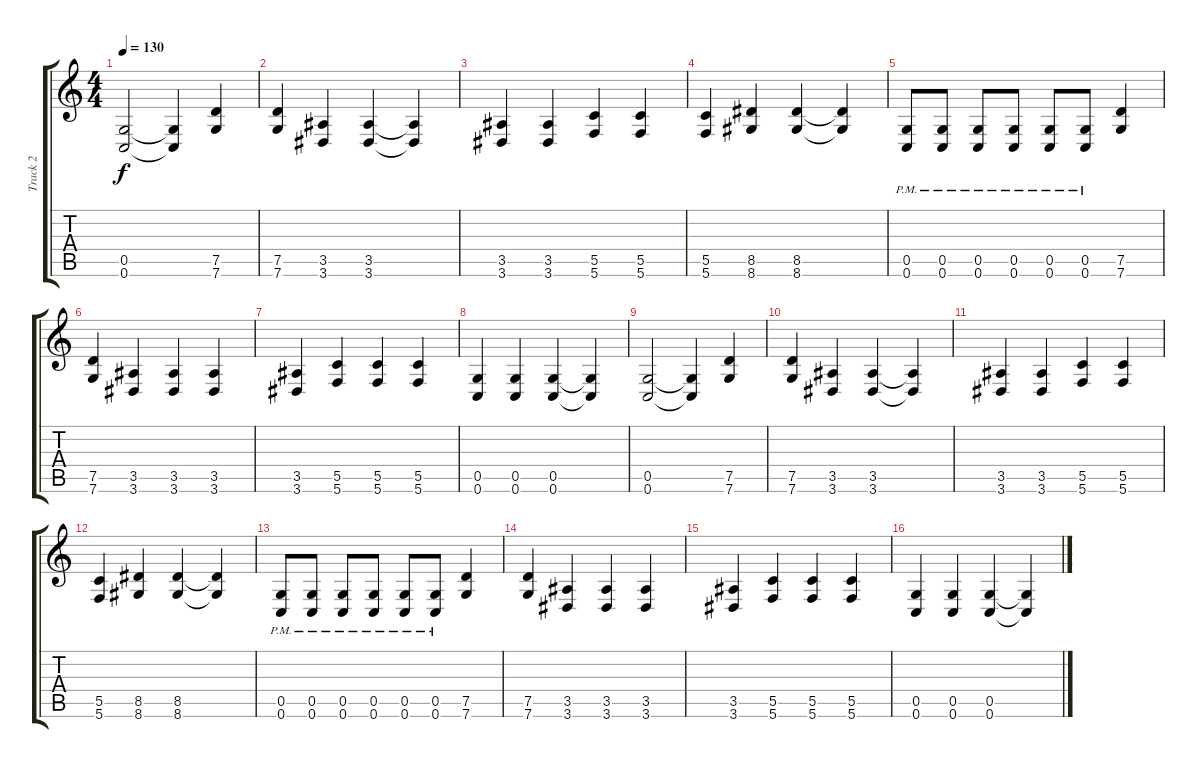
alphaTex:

\track ("Track 2" "Track 2") {instrument distortionguitar}
\staff {score tabs}
\tuning (D4 A3 F3 C3 G2 C2) {hide}
\ts (4 4)
\tempo 130
\clef g2
\ks c
(0.5 0.6).2{dy f} (0.5{t} 0.6{t}).4 (7.5 7.6).4 |
(7.5 7.6).4 (3.5 3.6).4 (3.5 3.6).4 (3.5{t} 3.6{t}).4 |
(3.5 3.6).4 (3.5 3.6).4 (5.5 5.6).4 (5.5 5.6).4 |
(5.5 5.6).4 (8.5 8.6).4 (8.5 8.6).4 (8.5{t} 8.6{t}).4 |
(0.5{pm} 0.6{pm}).8 (0.5{pm} 0.6{pm}).8 (0.5{pm} 0.6{pm}).8 (0.5{pm} 0.6{pm}).8 (0.5{pm} 0.6{pm}).8 (0.5{pm} 0.6{pm}).8 (7.5 7.6).4 |
(7.5 7.6).4 (3.5 3.6).4 (3.5 3.6).4 (3.5 3.6).4 |
(3.5 3.6).4 (5.5 5.6).4 (5.5 5.6).4 (5.5 5.6).4 |
(0.5 0.6).4 (0.5 0.6).4 (0.5 0.6).4 (0.5{t} 0.6{t}).4 |
(0.5 0.6).2 (0.5{t} 0.6{t}).4 (7.5 7.6).4 |
(7.5 7.6).4 (3.5 3.6).4 (3.5 3.6).4 (3.5{t} 3.6{t}).4 |
(3.5 3.6).4 (3.5 3.6).4 (5.5 5.6).4 (5.5 5.6).4 |
(5.5 5.6).4 (8.5 8.6).4 (8.5 8.6).4 (8.5{t} 8.6{t}).4 |
(0.5{pm} 0.6{pm}).8 (0.5{pm} 0.6{pm}).8 (0.5{pm} 0.6{pm}).8 (0.5{pm} 0.6{pm}).8 (0.5{pm} 0.6{pm}).8 (0.5{pm} 0.6{pm}).8 (7.5 7.6).4 |
(7.5 7.6).4 (3.5 3.6).4 (3.5 3.6).4 (3.5 3.6).4 |
(3.5 3.6).4 (5.5 5.6).4 (5.5 5.6).4 (5.5 5.6).4 |
(0.5 0.6).4 (0.5 0.6).4 (0.5 0.6).4 (0.5{t} 0.6{t}).4
